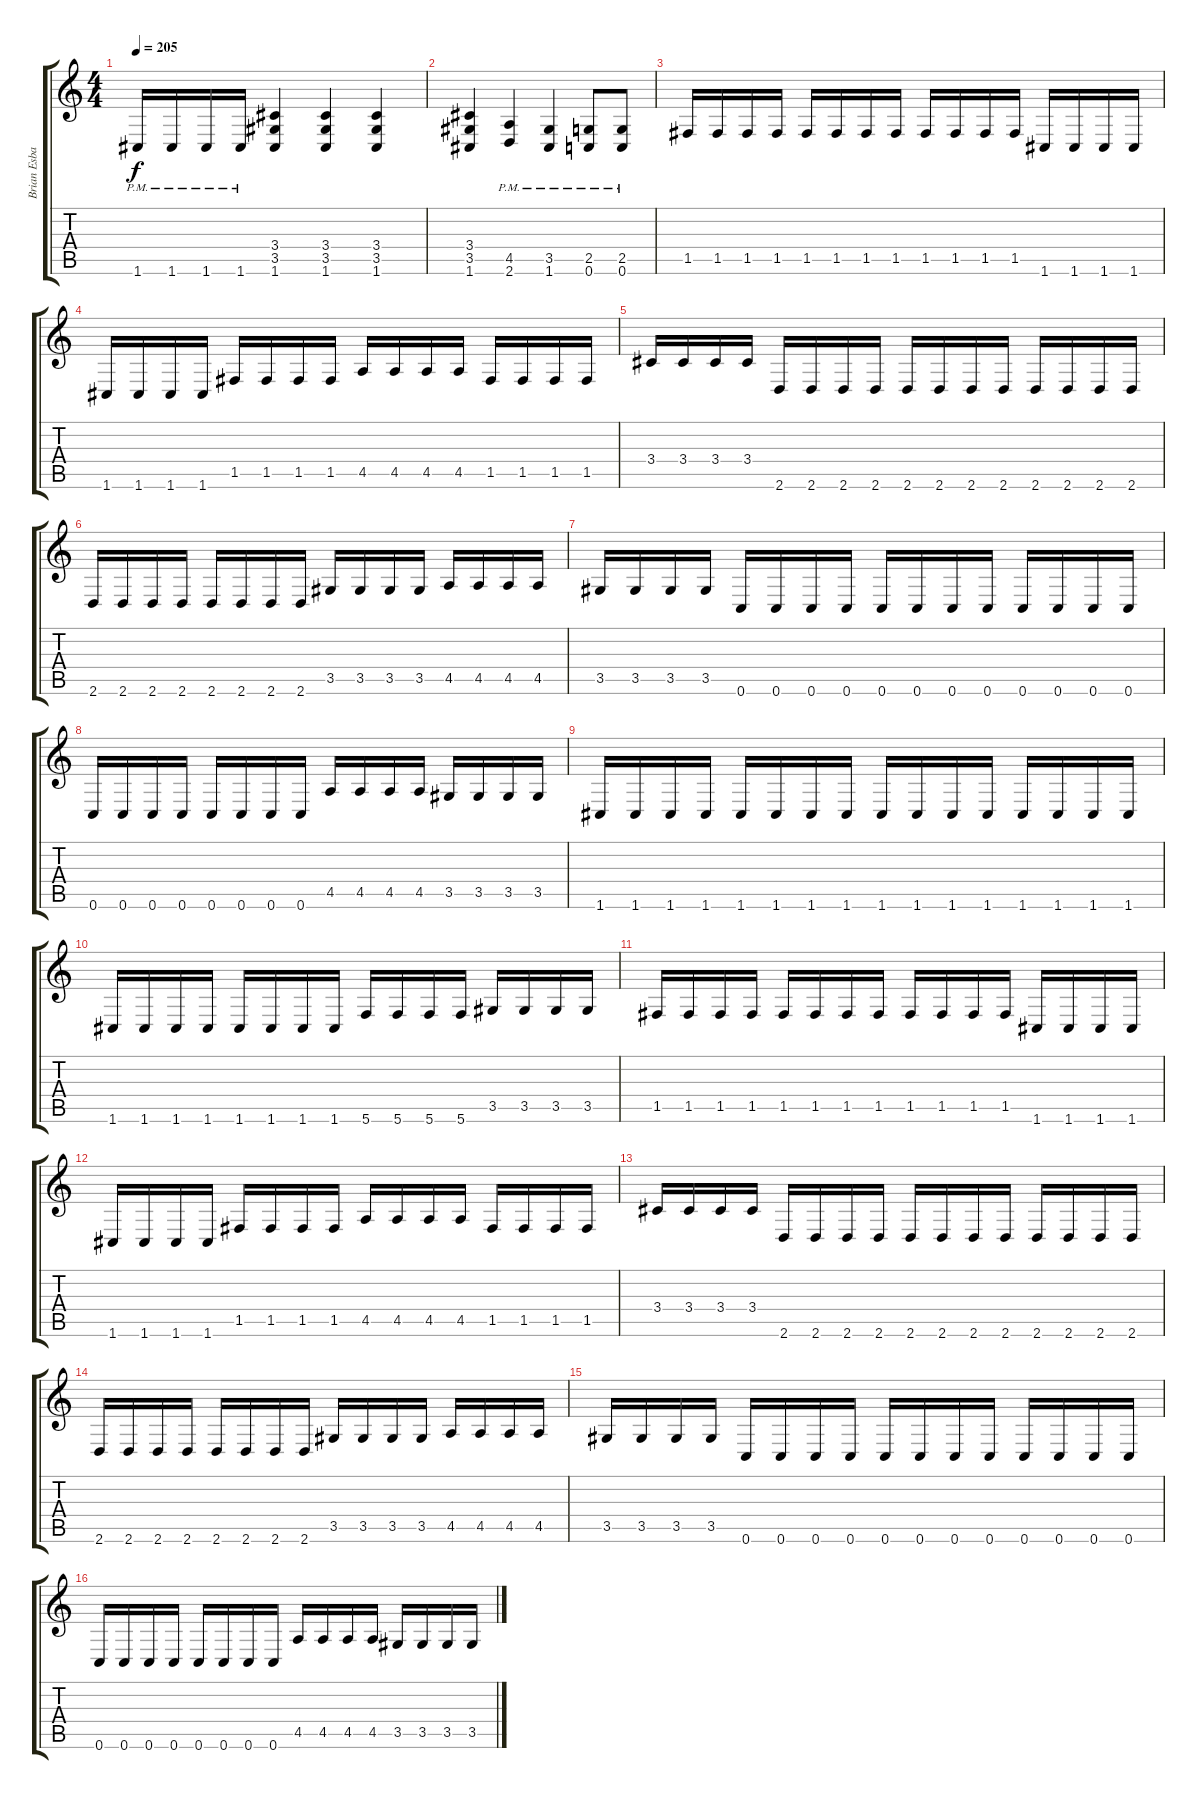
\track ("Brian Esbach" "Brian Esba") {instrument distortionguitar}
\staff {score tabs}
\tuning (C4 G3 Eb3 Bb2 F2 C2) {hide}
\ts (4 4)
\tempo 205
\clef g2
\ks c
1.6{pm}.16{dy f} 1.6{pm}.16 1.6{pm}.16 1.6{pm}.16 (3.4 3.5 1.6).4 (3.4 3.5 1.6).4 (3.4 3.5 1.6).4 |
(3.4 3.5 1.6).4 (4.5{pm} 2.6{pm}).4 (3.5{pm} 1.6{pm}).4 (2.5{pm} 0.6{pm}).8 (2.5{pm} 0.6{pm}).8 |
1.5.16 1.5.16 1.5.16 1.5.16 1.5.16 1.5.16 1.5.16 1.5.16 1.5.16 1.5.16 1.5.16 1.5.16 1.6.16 1.6.16 1.6.16 1.6.16 |
1.6.16 1.6.16 1.6.16 1.6.16 1.5.16 1.5.16 1.5.16 1.5.16 4.5.16 4.5.16 4.5.16 4.5.16 1.5.16 1.5.16 1.5.16 1.5.16 |
3.4.16 3.4.16 3.4.16 3.4.16 2.6.16 2.6.16 2.6.16 2.6.16 2.6.16 2.6.16 2.6.16 2.6.16 2.6.16 2.6.16 2.6.16 2.6.16 |
2.6.16 2.6.16 2.6.16 2.6.16 2.6.16 2.6.16 2.6.16 2.6.16 3.5.16 3.5.16 3.5.16 3.5.16 4.5.16 4.5.16 4.5.16 4.5.16 |
3.5.16 3.5.16 3.5.16 3.5.16 0.6.16 0.6.16 0.6.16 0.6.16 0.6.16 0.6.16 0.6.16 0.6.16 0.6.16 0.6.16 0.6.16 0.6.16 |
0.6.16 0.6.16 0.6.16 0.6.16 0.6.16 0.6.16 0.6.16 0.6.16 4.5.16 4.5.16 4.5.16 4.5.16 3.5.16 3.5.16 3.5.16 3.5.16 |
1.6.16 1.6.16 1.6.16 1.6.16 1.6.16 1.6.16 1.6.16 1.6.16 1.6.16 1.6.16 1.6.16 1.6.16 1.6.16 1.6.16 1.6.16 1.6.16 |
1.6.16 1.6.16 1.6.16 1.6.16 1.6.16 1.6.16 1.6.16 1.6.16 5.6.16 5.6.16 5.6.16 5.6.16 3.5.16 3.5.16 3.5.16 3.5.16 |
1.5.16 1.5.16 1.5.16 1.5.16 1.5.16 1.5.16 1.5.16 1.5.16 1.5.16 1.5.16 1.5.16 1.5.16 1.6.16 1.6.16 1.6.16 1.6.16 |
1.6.16 1.6.16 1.6.16 1.6.16 1.5.16 1.5.16 1.5.16 1.5.16 4.5.16 4.5.16 4.5.16 4.5.16 1.5.16 1.5.16 1.5.16 1.5.16 |
3.4.16 3.4.16 3.4.16 3.4.16 2.6.16 2.6.16 2.6.16 2.6.16 2.6.16 2.6.16 2.6.16 2.6.16 2.6.16 2.6.16 2.6.16 2.6.16 |
2.6.16 2.6.16 2.6.16 2.6.16 2.6.16 2.6.16 2.6.16 2.6.16 3.5.16 3.5.16 3.5.16 3.5.16 4.5.16 4.5.16 4.5.16 4.5.16 |
3.5.16 3.5.16 3.5.16 3.5.16 0.6.16 0.6.16 0.6.16 0.6.16 0.6.16 0.6.16 0.6.16 0.6.16 0.6.16 0.6.16 0.6.16 0.6.16 |
0.6.16 0.6.16 0.6.16 0.6.16 0.6.16 0.6.16 0.6.16 0.6.16 4.5.16 4.5.16 4.5.16 4.5.16 3.5.16 3.5.16 3.5.16 3.5.16
